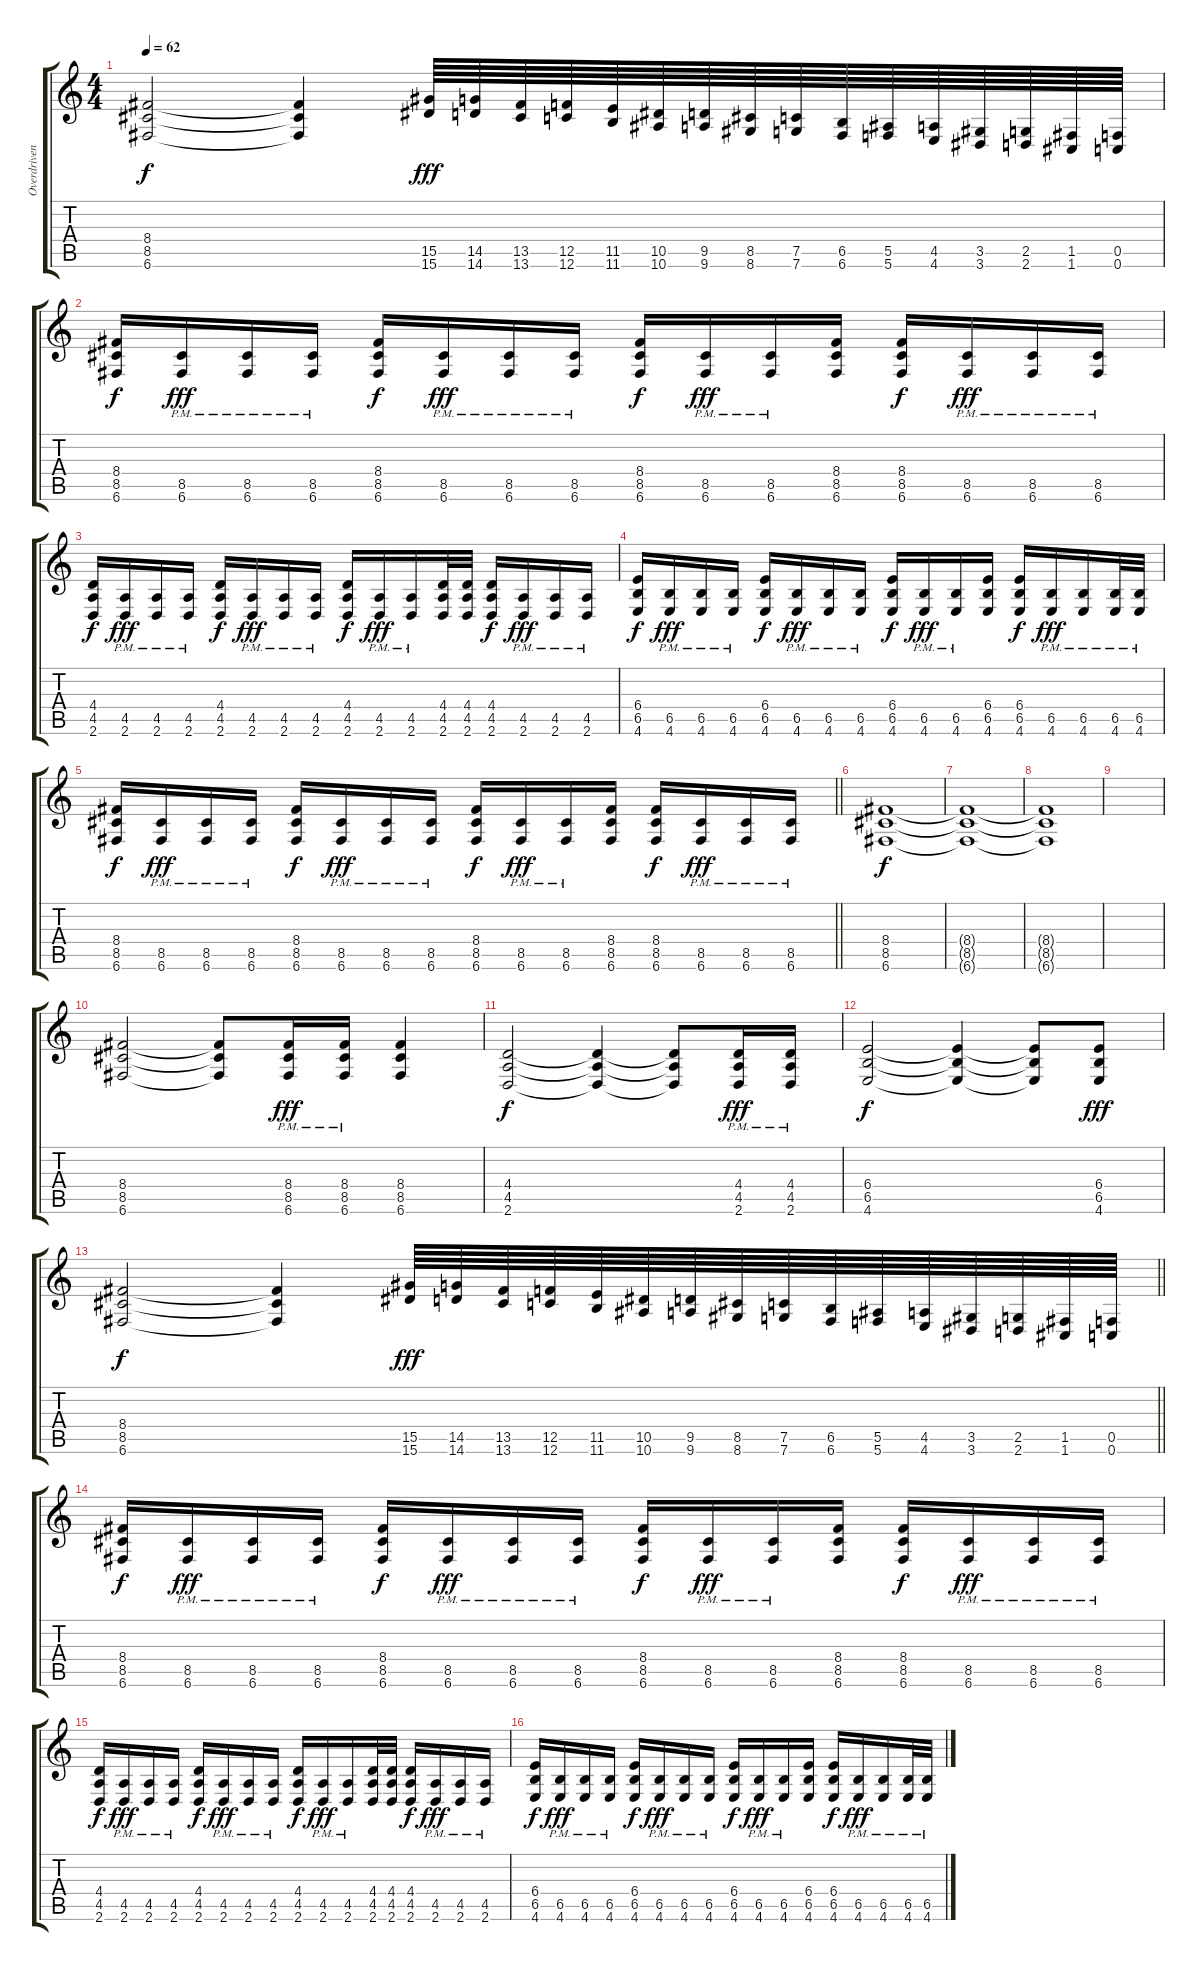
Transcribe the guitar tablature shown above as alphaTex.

\track ("Overdriven Guitar 2" "Overdriven") {instrument overdrivenguitar}
\staff {score tabs}
\tuning (C4 G3 Eb3 Bb2 F2 C2) {hide}
\ts (4 4)
\tempo 62
\clef g2
\ks c
(8.4 8.5 6.6).2{dy f} (8.4{t} 8.5{t} 6.6{t}).4 (15.5 15.6).64{dy fff} (14.5 14.6).64 (13.5 13.6).64 (12.5 12.6).64 (11.5 11.6).64 (10.5 10.6).64 (9.5 9.6).64 (8.5 8.6).64 (7.5 7.6).64 (6.5 6.6).64 (5.5 5.6).64 (4.5 4.6).64 (3.5 3.6).64 (2.5 2.6).64 (1.5 1.6).64 (0.5 0.6).64 |
(8.4 8.5 6.6).16{dy f} (8.5{pm} 6.6{pm}).16{dy fff} (8.5{pm} 6.6{pm}).16 (8.5{pm} 6.6{pm}).16 (8.4 8.5 6.6).16{dy f} (8.5{pm} 6.6{pm}).16{dy fff} (8.5{pm} 6.6{pm}).16 (8.5{pm} 6.6{pm}).16 (8.4 8.5 6.6).16{dy f} (8.5{pm} 6.6{pm}).16{dy fff} (8.5{pm} 6.6{pm}).16 (8.4 8.5 6.6).16 (8.4 8.5 6.6).16{dy f} (8.5{pm} 6.6{pm}).16{dy fff} (8.5{pm} 6.6{pm}).16 (8.5{pm} 6.6{pm}).16 |
(4.4 4.5 2.6).16{dy f} (4.5{pm} 2.6{pm}).16{dy fff} (4.5{pm} 2.6{pm}).16 (4.5{pm} 2.6{pm}).16 (4.4 4.5 2.6).16{dy f} (4.5{pm} 2.6{pm}).16{dy fff} (4.5{pm} 2.6{pm}).16 (4.5{pm} 2.6{pm}).16 (4.4 4.5 2.6).16{dy f} (4.5{pm} 2.6{pm}).16{dy fff} (4.5{pm} 2.6{pm}).16 (4.4 4.5 2.6).32 (4.4 4.5 2.6).32 (4.4 4.5 2.6).16{dy f} (4.5{pm} 2.6{pm}).16{dy fff} (4.5{pm} 2.6{pm}).16 (4.5{pm} 2.6{pm}).16 |
(6.4 6.5 4.6).16{dy f} (6.5{pm} 4.6{pm}).16{dy fff} (6.5{pm} 4.6{pm}).16 (6.5{pm} 4.6{pm}).16 (6.4 6.5 4.6).16{dy f} (6.5{pm} 4.6{pm}).16{dy fff} (6.5{pm} 4.6{pm}).16 (6.5{pm} 4.6{pm}).16 (6.4 6.5 4.6).16{dy f} (6.5{pm} 4.6{pm}).16{dy fff} (6.5{pm} 4.6{pm}).16 (6.4 6.5 4.6).16 (6.4 6.5 4.6).16{dy f} (6.5{pm} 4.6{pm}).16{dy fff} (6.5{pm} 4.6{pm}).16 (6.5{pm} 4.6{pm}).32 (6.5{pm} 4.6{pm}).32 |
\barLineRight lightlight
(8.4 8.5 6.6).16{dy f} (8.5{pm} 6.6{pm}).16{dy fff} (8.5{pm} 6.6{pm}).16 (8.5{pm} 6.6{pm}).16 (8.4 8.5 6.6).16{dy f} (8.5{pm} 6.6{pm}).16{dy fff} (8.5{pm} 6.6{pm}).16 (8.5{pm} 6.6{pm}).16 (8.4 8.5 6.6).16{dy f} (8.5{pm} 6.6{pm}).16{dy fff} (8.5{pm} 6.6{pm}).16 (8.4 8.5 6.6).16 (8.4 8.5 6.6).16{dy f} (8.5{pm} 6.6{pm}).16{dy fff} (8.5{pm} 6.6{pm}).16 (8.5{pm} 6.6{pm}).16 |
(8.4 8.5 6.6).1{dy f volume 0} |
(8.4{t} 8.5{t} 6.6{t}).1 |
(8.4{t} 8.5{t} 6.6{t}).1 |
|
(8.4 8.5 6.6).2 (8.4{t} 8.5{t} 6.6{t}).8 (8.4{pm} 8.5{pm} 6.6{pm}).16{dy fff} (8.4{pm} 8.5{pm} 6.6{pm}).16 (8.4 8.5 6.6).4 |
(4.4 4.5 2.6).2{dy f} (4.4{t} 4.5{t} 2.6{t}).4 (4.4{t} 4.5{t} 2.6{t}).8 (4.4{pm} 4.5{pm} 2.6{pm}).16{dy fff} (4.4{pm} 4.5{pm} 2.6{pm}).16 |
(6.4 6.5 4.6).2{dy f} (6.4{t} 6.5{t} 4.6{t}).4 (6.4{t} 6.5{t} 4.6{t}).8 (6.4 6.5 4.6).8{dy fff} |
\barLineRight lightlight
(8.4 8.5 6.6).2{dy f} (8.4{t} 8.5{t} 6.6{t}).4 (15.5 15.6).64{dy fff} (14.5 14.6).64 (13.5 13.6).64 (12.5 12.6).64 (11.5 11.6).64 (10.5 10.6).64 (9.5 9.6).64 (8.5 8.6).64 (7.5 7.6).64 (6.5 6.6).64 (5.5 5.6).64 (4.5 4.6).64 (3.5 3.6).64 (2.5 2.6).64 (1.5 1.6).64 (0.5 0.6).64 |
(8.4 8.5 6.6).16{dy f} (8.5{pm} 6.6{pm}).16{dy fff} (8.5{pm} 6.6{pm}).16 (8.5{pm} 6.6{pm}).16 (8.4 8.5 6.6).16{dy f} (8.5{pm} 6.6{pm}).16{dy fff} (8.5{pm} 6.6{pm}).16 (8.5{pm} 6.6{pm}).16 (8.4 8.5 6.6).16{dy f} (8.5{pm} 6.6{pm}).16{dy fff} (8.5{pm} 6.6{pm}).16 (8.4 8.5 6.6).16 (8.4 8.5 6.6).16{dy f} (8.5{pm} 6.6{pm}).16{dy fff} (8.5{pm} 6.6{pm}).16 (8.5{pm} 6.6{pm}).16 |
(4.4 4.5 2.6).16{dy f} (4.5{pm} 2.6{pm}).16{dy fff} (4.5{pm} 2.6{pm}).16 (4.5{pm} 2.6{pm}).16 (4.4 4.5 2.6).16{dy f} (4.5{pm} 2.6{pm}).16{dy fff} (4.5{pm} 2.6{pm}).16 (4.5{pm} 2.6{pm}).16 (4.4 4.5 2.6).16{dy f} (4.5{pm} 2.6{pm}).16{dy fff} (4.5{pm} 2.6{pm}).16 (4.4 4.5 2.6).32 (4.4 4.5 2.6).32 (4.4 4.5 2.6).16{dy f} (4.5{pm} 2.6{pm}).16{dy fff} (4.5{pm} 2.6{pm}).16 (4.5{pm} 2.6{pm}).16 |
(6.4 6.5 4.6).16{dy f} (6.5{pm} 4.6{pm}).16{dy fff} (6.5{pm} 4.6{pm}).16 (6.5{pm} 4.6{pm}).16 (6.4 6.5 4.6).16{dy f} (6.5{pm} 4.6{pm}).16{dy fff} (6.5{pm} 4.6{pm}).16 (6.5{pm} 4.6{pm}).16 (6.4 6.5 4.6).16{dy f} (6.5{pm} 4.6{pm}).16{dy fff} (6.5{pm} 4.6{pm}).16 (6.4 6.5 4.6).16 (6.4 6.5 4.6).16{dy f} (6.5{pm} 4.6{pm}).16{dy fff} (6.5{pm} 4.6{pm}).16 (6.5{pm} 4.6{pm}).32 (6.5{pm} 4.6{pm}).32
